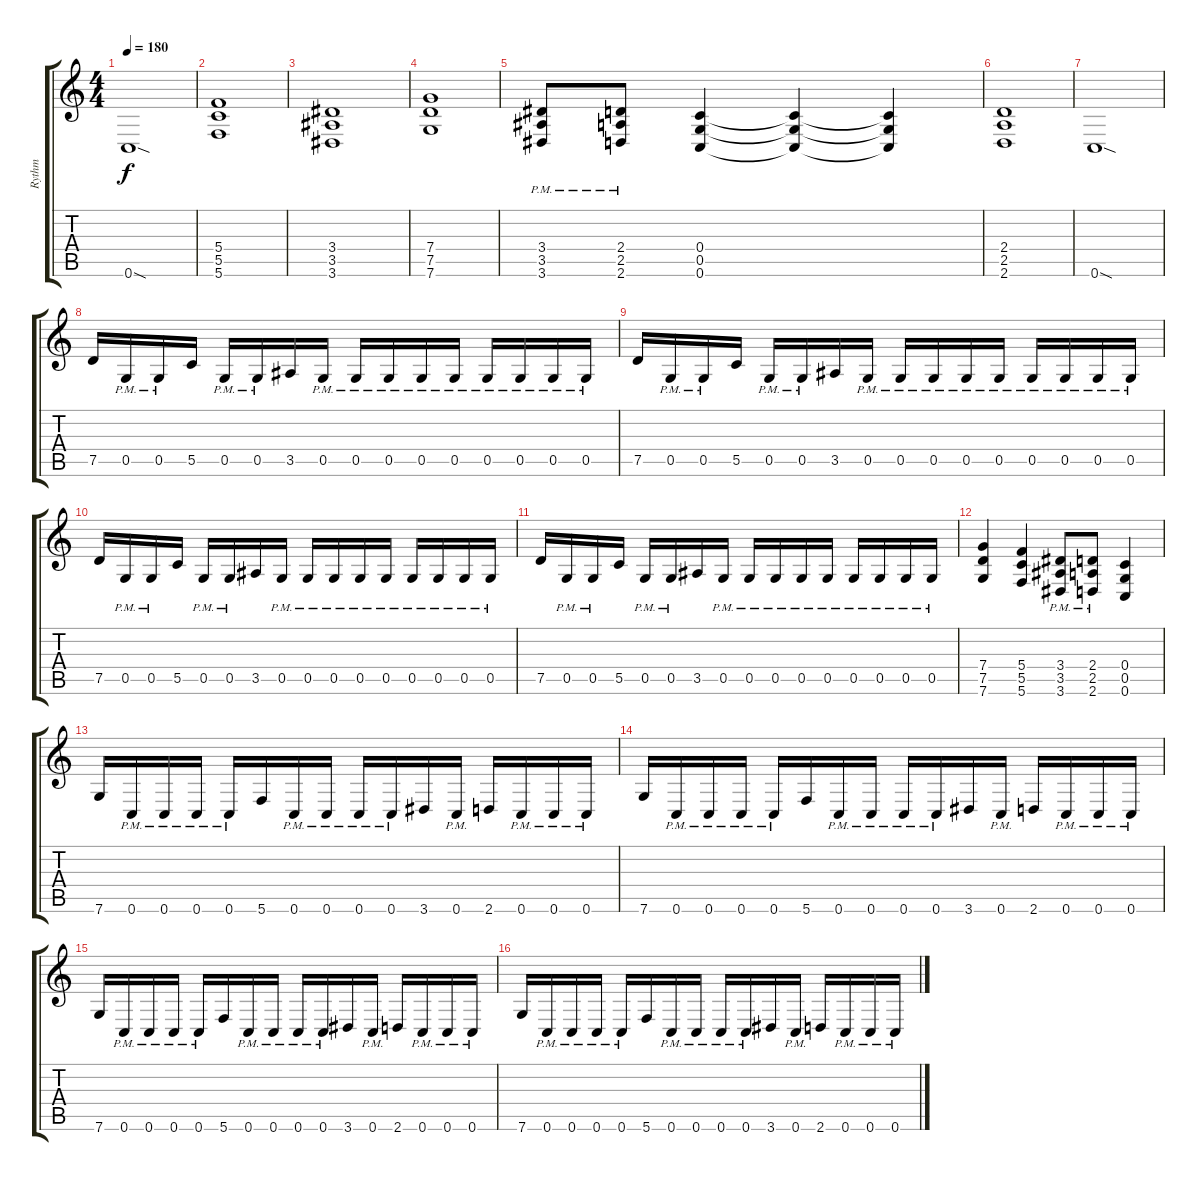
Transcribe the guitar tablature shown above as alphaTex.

\track ("Rythm" "Rythm") {instrument distortionguitar}
\staff {score tabs}
\tuning (D4 A3 F3 C3 G2 C2) {hide}
\ts (4 4)
\tempo 180
\clef g2
\ks c
0.6{sod}.1{dy f} |
(5.4 5.5 5.6).1 |
(3.4 3.5 3.6).1 |
(7.4 7.5 7.6).1 |
(3.4{pm} 3.5{pm} 3.6{pm}).8 (2.4{pm} 2.5{pm} 2.6{pm}).8 (0.4 0.5 0.6).4 (0.4{t} 0.5{t} 0.6{t}).4 (0.4{t} 0.5{t} 0.6{t}).4 |
(2.4 2.5 2.6).1 |
0.6{sod}.1 |
7.5.16 0.5{pm}.16 0.5{pm}.16 5.5.16 0.5{pm}.16 0.5{pm}.16 3.5.16 0.5{pm}.16 0.5{pm}.16 0.5{pm}.16 0.5{pm}.16 0.5{pm}.16 0.5{pm}.16 0.5{pm}.16 0.5{pm}.16 0.5{pm}.16 |
7.5.16 0.5{pm}.16 0.5{pm}.16 5.5.16 0.5{pm}.16 0.5{pm}.16 3.5.16 0.5{pm}.16 0.5{pm}.16 0.5{pm}.16 0.5{pm}.16 0.5{pm}.16 0.5{pm}.16 0.5{pm}.16 0.5{pm}.16 0.5{pm}.16 |
7.5.16 0.5{pm}.16 0.5{pm}.16 5.5.16 0.5{pm}.16 0.5{pm}.16 3.5.16 0.5{pm}.16 0.5{pm}.16 0.5{pm}.16 0.5{pm}.16 0.5{pm}.16 0.5{pm}.16 0.5{pm}.16 0.5{pm}.16 0.5{pm}.16 |
7.5.16 0.5{pm}.16 0.5{pm}.16 5.5.16 0.5{pm}.16 0.5{pm}.16 3.5.16 0.5{pm}.16 0.5{pm}.16 0.5{pm}.16 0.5{pm}.16 0.5{pm}.16 0.5{pm}.16 0.5{pm}.16 0.5{pm}.16 0.5{pm}.16 |
(7.4 7.5 7.6).4 (5.4 5.5 5.6).4 (3.4{pm} 3.5{pm} 3.6{pm}).8 (2.4{pm} 2.5{pm} 2.6{pm}).8 (0.4 0.5 0.6).4 |
7.6.16 0.6{pm}.16 0.6{pm}.16 0.6{pm}.16 0.6{pm}.16 5.6.16 0.6{pm}.16 0.6{pm}.16 0.6{pm}.16 0.6{pm}.16 3.6.16 0.6{pm}.16 2.6.16 0.6{pm}.16 0.6{pm}.16 0.6{pm}.16 |
7.6.16 0.6{pm}.16 0.6{pm}.16 0.6{pm}.16 0.6{pm}.16 5.6.16 0.6{pm}.16 0.6{pm}.16 0.6{pm}.16 0.6{pm}.16 3.6.16 0.6{pm}.16 2.6.16 0.6{pm}.16 0.6{pm}.16 0.6{pm}.16 |
7.6.16 0.6{pm}.16 0.6{pm}.16 0.6{pm}.16 0.6{pm}.16 5.6.16 0.6{pm}.16 0.6{pm}.16 0.6{pm}.16 0.6{pm}.16 3.6.16 0.6{pm}.16 2.6.16 0.6{pm}.16 0.6{pm}.16 0.6{pm}.16 |
7.6.16 0.6{pm}.16 0.6{pm}.16 0.6{pm}.16 0.6{pm}.16 5.6.16 0.6{pm}.16 0.6{pm}.16 0.6{pm}.16 0.6{pm}.16 3.6.16 0.6{pm}.16 2.6.16 0.6{pm}.16 0.6{pm}.16 0.6{pm}.16
